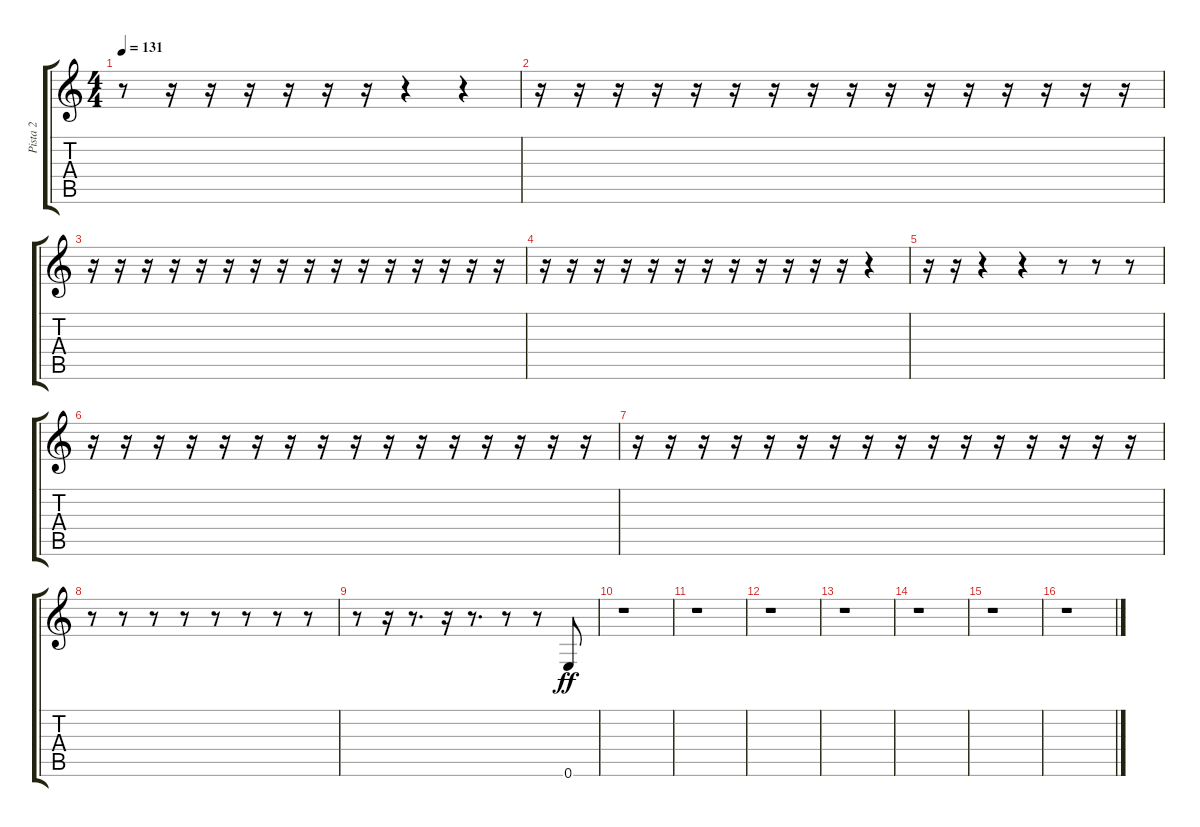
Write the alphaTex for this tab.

\track ("Pista 2" "Pista 2") {instrument electricbassfinger}
\staff {score tabs}
\tuning (E4 B3 G3 D3 A2 E2) {hide}
\ts (4 4)
\tempo 131
\clef g2
\ks c
r.8{dy f} r.16 r.16 r.16 r.16 r.16 r.16 r.4 r.4 |
r.16 r.16 r.16 r.16 r.16 r.16 r.16 r.16 r.16 r.16 r.16 r.16 r.16 r.16 r.16 r.16 |
r.16 r.16 r.16 r.16 r.16 r.16 r.16 r.16 r.16 r.16 r.16 r.16 r.16 r.16 r.16 r.16 |
r.16 r.16 r.16 r.16 r.16 r.16 r.16 r.16 r.16 r.16 r.16 r.16 r.4 |
r.16 r.16 r.4 r.4 r.8 r.8 r.8 |
r.16 r.16 r.16 r.16 r.16 r.16 r.16 r.16 r.16 r.16 r.16 r.16 r.16 r.16 r.16 r.16 |
r.16 r.16 r.16 r.16 r.16 r.16 r.16 r.16 r.16 r.16 r.16 r.16 r.16 r.16 r.16 r.16 |
r.8 r.8 r.8 r.8 r.8 r.8 r.8 r.8 |
r.8 r.16 r.8{d} r.16 r.8{d} r.8 r.8 0.6.8{dy ff} |
r.1 |
r.1 |
r.1 |
r.1 |
r.1 |
r.1 |
r.1
